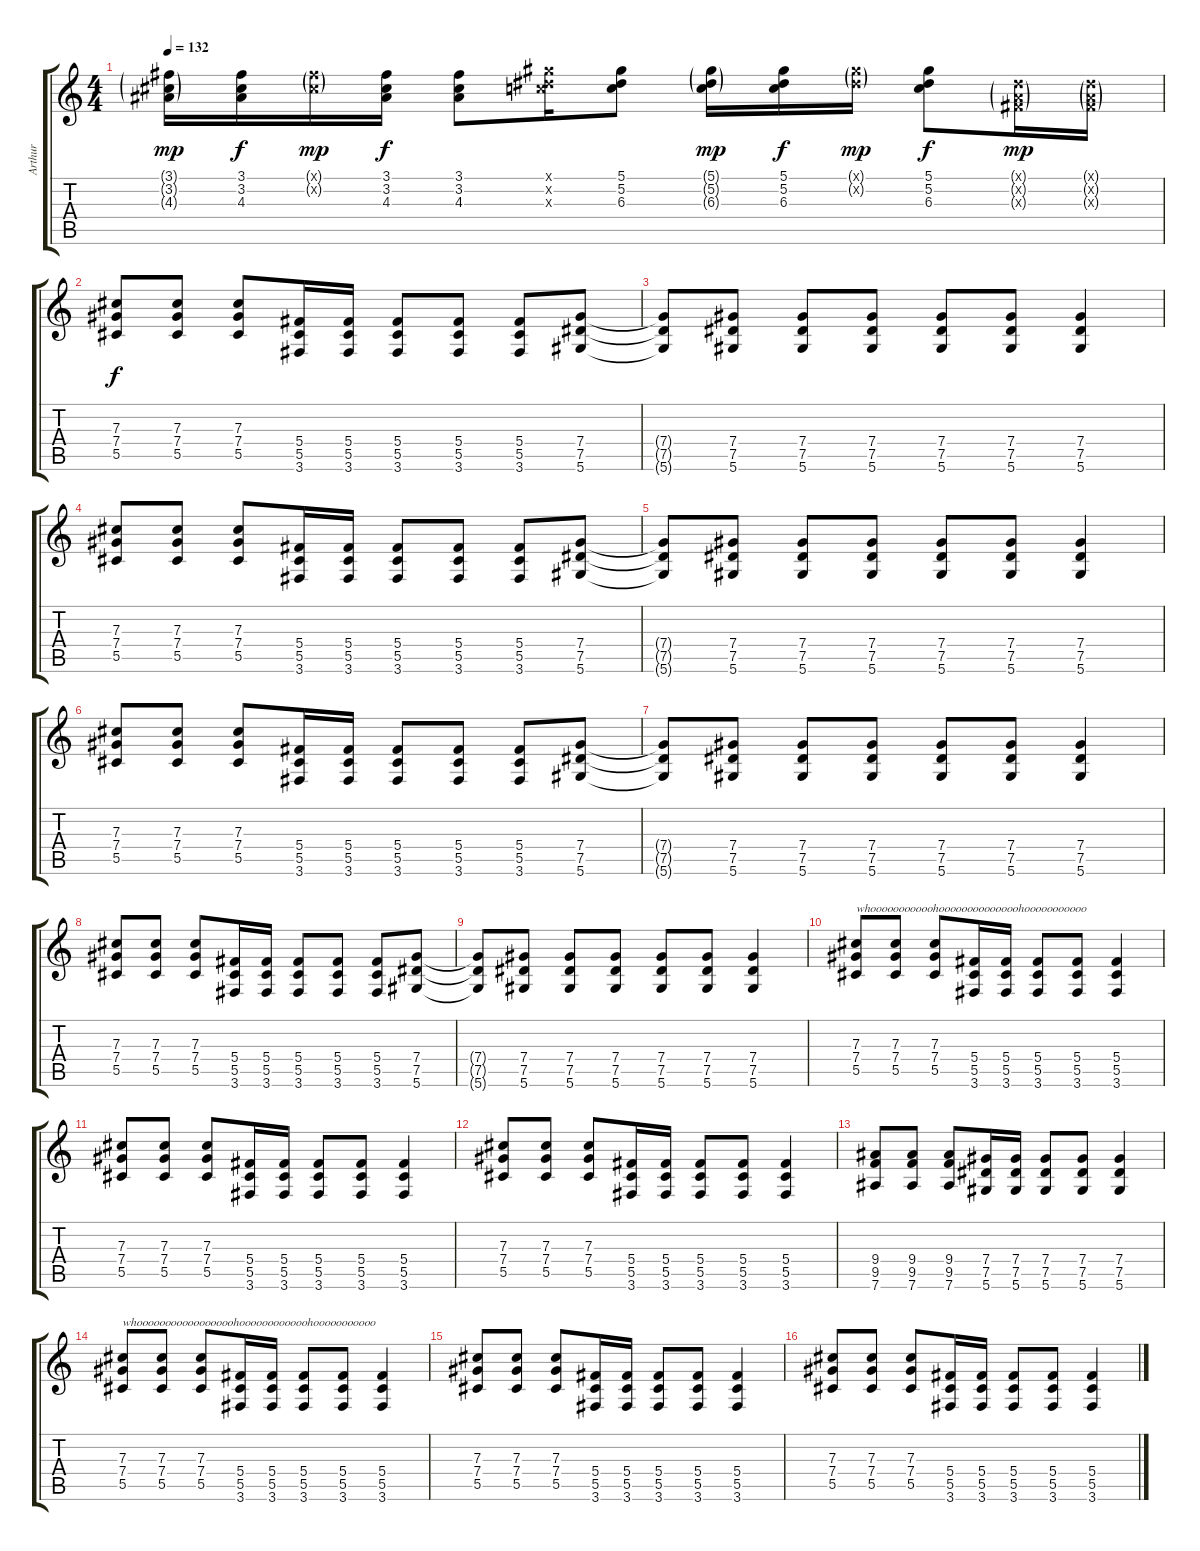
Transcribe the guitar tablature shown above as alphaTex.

\track ("Arthur" "Arthur") {instrument overdrivenguitar}
\staff {score tabs}
\tuning (Eb4 Bb3 Gb3 Db3 Ab2 Eb2) {hide}
\ts (4 4)
\tempo 132
\clef g2
\ks c
(3.1{g} 3.2{g} 4.3{g}).16{dy mp} (3.1 3.2 4.3).16{dy f} (3.1{g x} 3.2{g x}).16{dy mp} (3.1 3.2 4.3).16{dy f} (3.1 3.2 4.3).8 (5.1{x} 5.2{x} 6.3{x}).16 (5.1 5.2 6.3).8 (5.1{g} 5.2{g} 6.3{g}).16{dy mp} (5.1 5.2 6.3).16{dy f} (5.1{g x} 5.2{g x}).16{dy mp} (5.1 5.2 6.3).8{dy f} (0.1{g x} 0.2{g x} 0.3{g x}).16{dy mp} (0.1{g x} 0.2{g x} 0.3{g x}).16 |
(7.3 7.4 5.5).8{dy f instrument overdrivenguitar} (7.3 7.4 5.5).8 (7.3 7.4 5.5).8 (5.4 5.5 3.6).16 (5.4 5.5 3.6).16 (5.4 5.5 3.6).8 (5.4 5.5 3.6).8 (5.4 5.5 3.6).8 (7.4 7.5 5.6).8 |
(7.4{t} 7.5{t} 5.6{t}).8 (7.4 7.5 5.6).8 (7.4 7.5 5.6).8 (7.4 7.5 5.6).8 (7.4 7.5 5.6).8 (7.4 7.5 5.6).8 (7.4 7.5 5.6).4 |
(7.3 7.4 5.5).8 (7.3 7.4 5.5).8 (7.3 7.4 5.5).8 (5.4 5.5 3.6).16 (5.4 5.5 3.6).16 (5.4 5.5 3.6).8 (5.4 5.5 3.6).8 (5.4 5.5 3.6).8 (7.4 7.5 5.6).8 |
(7.4{t} 7.5{t} 5.6{t}).8 (7.4 7.5 5.6).8 (7.4 7.5 5.6).8 (7.4 7.5 5.6).8 (7.4 7.5 5.6).8 (7.4 7.5 5.6).8 (7.4 7.5 5.6).4 |
(7.3 7.4 5.5).8 (7.3 7.4 5.5).8 (7.3 7.4 5.5).8 (5.4 5.5 3.6).16 (5.4 5.5 3.6).16 (5.4 5.5 3.6).8 (5.4 5.5 3.6).8 (5.4 5.5 3.6).8 (7.4 7.5 5.6).8 |
(7.4{t} 7.5{t} 5.6{t}).8 (7.4 7.5 5.6).8 (7.4 7.5 5.6).8 (7.4 7.5 5.6).8 (7.4 7.5 5.6).8 (7.4 7.5 5.6).8 (7.4 7.5 5.6).4 |
(7.3 7.4 5.5).8 (7.3 7.4 5.5).8 (7.3 7.4 5.5).8 (5.4 5.5 3.6).16 (5.4 5.5 3.6).16 (5.4 5.5 3.6).8 (5.4 5.5 3.6).8 (5.4 5.5 3.6).8 (7.4 7.5 5.6).8 |
(7.4{t} 7.5{t} 5.6{t}).8 (7.4 7.5 5.6).8 (7.4 7.5 5.6).8 (7.4 7.5 5.6).8 (7.4 7.5 5.6).8 (7.4 7.5 5.6).8 (7.4 7.5 5.6).4 |
(7.3 7.4 5.5).8{txt "whooooooooooohoooooooooooooohooooooooooo"} (7.3 7.4 5.5).8 (7.3 7.4 5.5).8 (5.4 5.5 3.6).16 (5.4 5.5 3.6).16 (5.4 5.5 3.6).8 (5.4 5.5 3.6).8 (5.4 5.5 3.6).4 |
(7.3 7.4 5.5).8 (7.3 7.4 5.5).8 (7.3 7.4 5.5).8 (5.4 5.5 3.6).16 (5.4 5.5 3.6).16 (5.4 5.5 3.6).8 (5.4 5.5 3.6).8 (5.4 5.5 3.6).4 |
(7.3 7.4 5.5).8 (7.3 7.4 5.5).8 (7.3 7.4 5.5).8 (5.4 5.5 3.6).16 (5.4 5.5 3.6).16 (5.4 5.5 3.6).8 (5.4 5.5 3.6).8 (5.4 5.5 3.6).4 |
(9.4 9.5 7.6).8 (9.4 9.5 7.6).8 (9.4 9.5 7.6).8 (7.4 7.5 5.6).16 (7.4 7.5 5.6).16 (7.4 7.5 5.6).8 (7.4 7.5 5.6).8 (7.4 7.5 5.6).4 |
(7.3 7.4 5.5).8{txt "whooooooooooooooooohoooooooooooohooooooooooo"} (7.3 7.4 5.5).8 (7.3 7.4 5.5).8 (5.4 5.5 3.6).16 (5.4 5.5 3.6).16 (5.4 5.5 3.6).8 (5.4 5.5 3.6).8 (5.4 5.5 3.6).4 |
(7.3 7.4 5.5).8 (7.3 7.4 5.5).8 (7.3 7.4 5.5).8 (5.4 5.5 3.6).16 (5.4 5.5 3.6).16 (5.4 5.5 3.6).8 (5.4 5.5 3.6).8 (5.4 5.5 3.6).4 |
(7.3 7.4 5.5).8 (7.3 7.4 5.5).8 (7.3 7.4 5.5).8 (5.4 5.5 3.6).16 (5.4 5.5 3.6).16 (5.4 5.5 3.6).8 (5.4 5.5 3.6).8 (5.4 5.5 3.6).4
